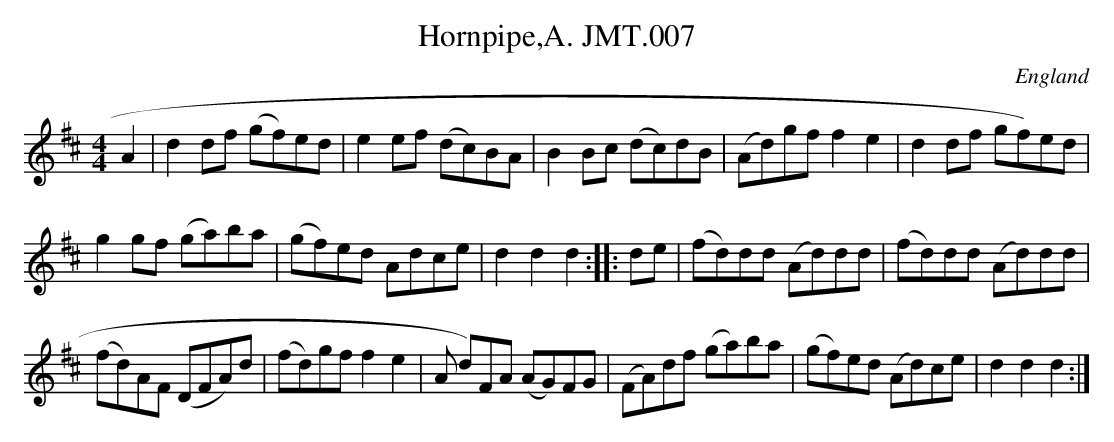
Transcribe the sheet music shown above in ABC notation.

X:1
T:Hornpipe,A. JMT.007
M:4/4
L:1/8
O:England
K:D
A2 | d2 df (gf)ed | e2 ef (dc)BA | B2 Bc (dc)dB | (Ad)gf f2 e2 | d2 df (
gf)ed |! g2gf (ga)ba | (gf)ed Adce | d2d2d2 :|
|: de | (fd)dd (Ad)dd | (fd)dd (Ad)dd |! (fd)AF (DFA)d | (fd)gf f2e2 | (
A
d)FA (AG)FG | (FA)df (ga)ba | (gf)ed (Ad)ce | d2d2d2 :|
